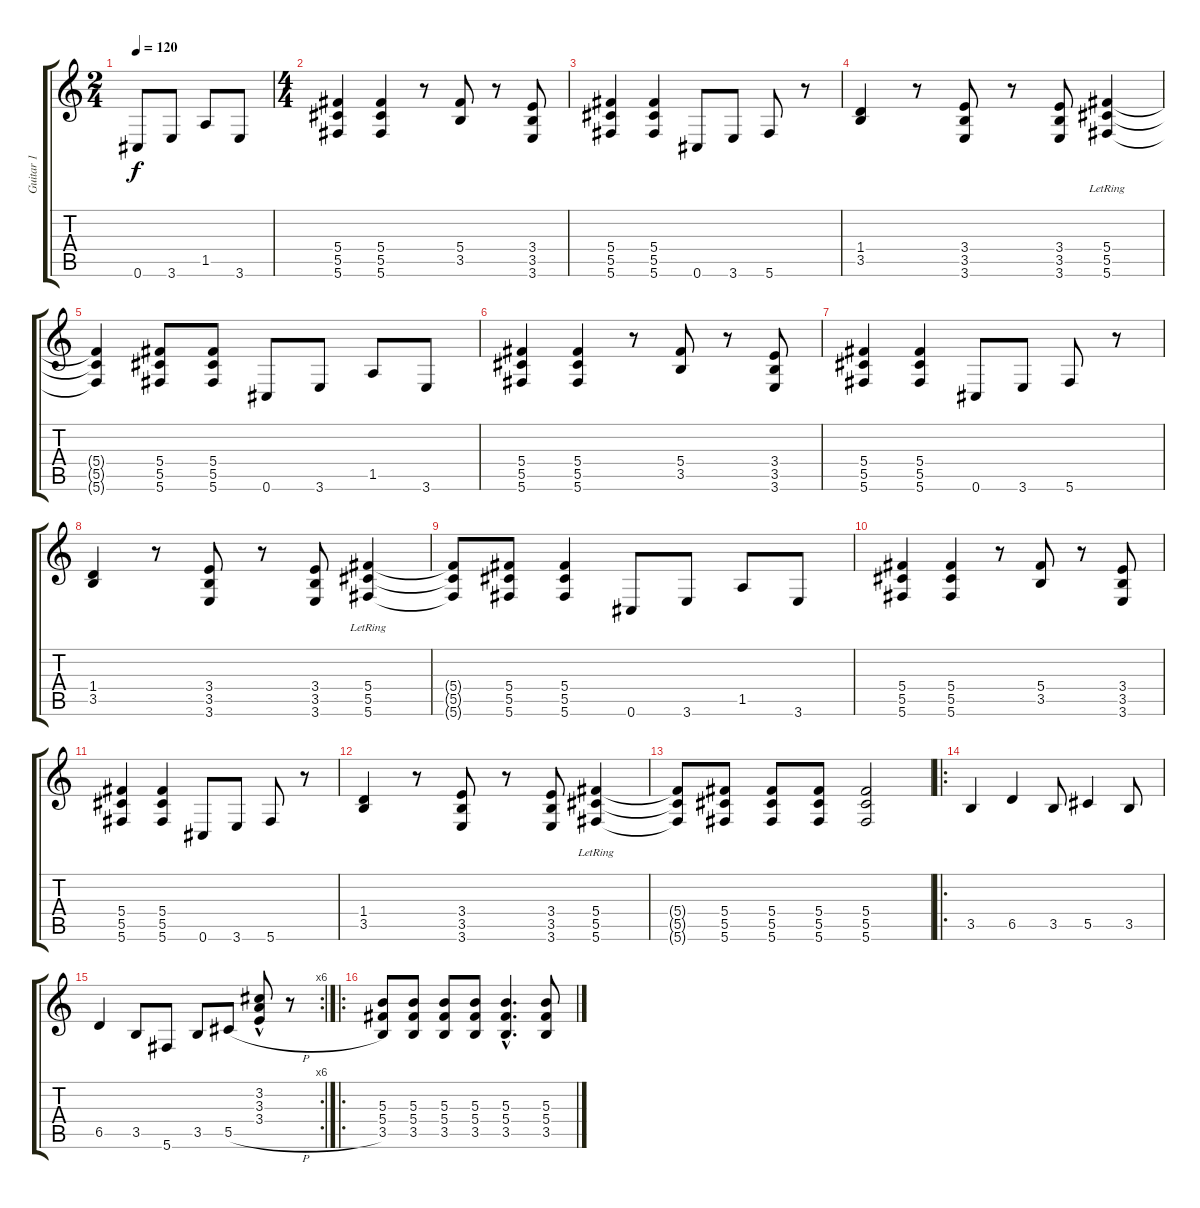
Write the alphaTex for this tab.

\track ("Guitar 1" "Guitar 1") {instrument overdrivenguitar}
\staff {score tabs}
\tuning (Eb4 Bb3 Gb3 Db3 Ab2 Db2) {hide}
\ts (2 4)
\tempo 120
\clef g2
\ks c
0.6.8{dy f instrument overdrivenguitar} 3.6.8 1.5.8 3.6.8 |
\ts (4 4)
(5.4 5.5 5.6).4 (5.4 5.5 5.6).4 r.8 (5.4 3.5).8 r.8 (3.4 3.5 3.6).8 |
(5.4 5.5 5.6).4 (5.4 5.5 5.6).4 0.6.8 3.6.8 5.6.8 r.8 |
(1.4 3.5).4 r.8 (3.4 3.5 3.6).8 r.8 (3.4 3.5 3.6).8 (5.4{lr} 5.5{lr} 5.6{lr}).4 |
(5.4{t} 5.5{t} 5.6{t}).4 (5.4 5.5 5.6).8 (5.4 5.5 5.6).8 0.6.8 3.6.8 1.5.8 3.6.8 |
(5.4 5.5 5.6).4 (5.4 5.5 5.6).4 r.8 (5.4 3.5).8 r.8 (3.4 3.5 3.6).8 |
(5.4 5.5 5.6).4 (5.4 5.5 5.6).4 0.6.8 3.6.8 5.6.8 r.8 |
(1.4 3.5).4 r.8 (3.4 3.5 3.6).8 r.8 (3.4 3.5 3.6).8 (5.4{lr} 5.5{lr} 5.6{lr}).4 |
(5.4{t} 5.5{t} 5.6{t}).8 (5.4 5.5 5.6).8 (5.4 5.5 5.6).4 0.6.8 3.6.8 1.5.8 3.6.8 |
(5.4 5.5 5.6).4 (5.4 5.5 5.6).4 r.8 (5.4 3.5).8 r.8 (3.4 3.5 3.6).8 |
(5.4 5.5 5.6).4 (5.4 5.5 5.6).4 0.6.8 3.6.8 5.6.8 r.8 |
(1.4 3.5).4 r.8 (3.4 3.5 3.6).8 r.8 (3.4 3.5 3.6).8 (5.4{lr} 5.5{lr} 5.6{lr}).4 |
(5.4{t} 5.5{t} 5.6{t}).8 (5.4 5.5 5.6).8 (5.4 5.5 5.6).8 (5.4 5.5 5.6).8 (5.4 5.5 5.6).2 |
\ro
3.5.4 6.5.4 3.5.8 5.5.4 3.5.8 |
\rc 6
6.5.4 3.5.8 5.6.8 3.5.8 5.5{h}.8 (3.2{hac} 3.3{hac} 3.4{hac}).8 r.8 |
\ro
(5.3 5.4 3.5).8 (5.3 5.4 3.5).8 (5.3 5.4 3.5).8 (5.3 5.4 3.5).8 (5.3{hac} 5.4{hac} 3.5{hac}).4{d} (5.3 5.4 3.5).8
